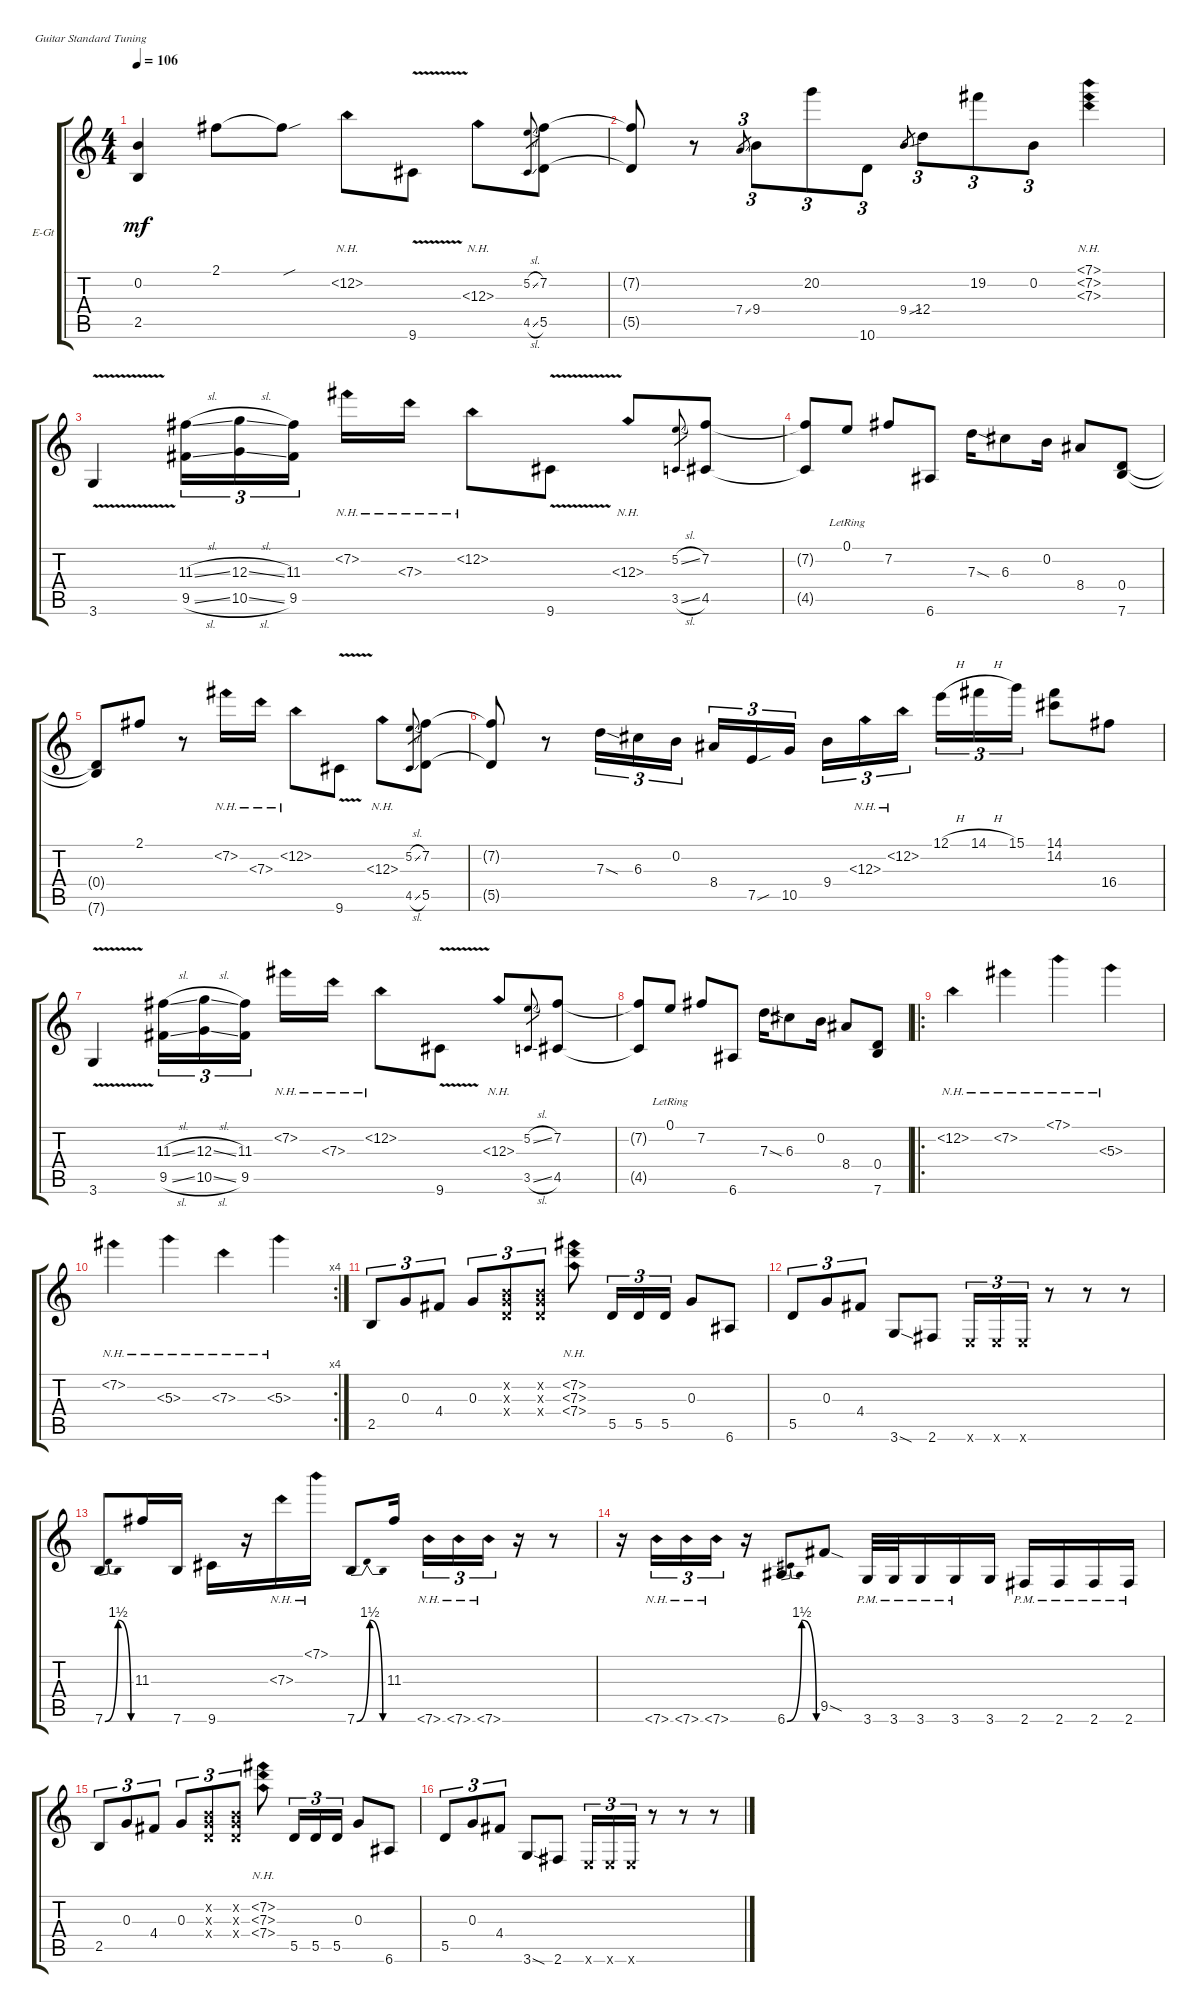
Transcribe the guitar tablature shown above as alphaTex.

\defaultSystemsLayout 4
\bracketExtendMode groupsimilarinstruments
\firstSystemTrackNameOrientation horizontal
\otherSystemsTrackNameOrientation horizontal
\track ("Electric Guitar" "E-Gt") {instrument electricguitarclean}
\staff {score tabs}
\tuning (E4 B3 G3 D3 A2 E2)
\ts (4 4)
\tempo 106
\clef g2
\ks c
(2.5 0.2).4{dy mf} 2.1.8 2.1{sou t}.8 12.2{nh}.8 9.6{v}.8 12.3{nh}.8 (4.5{sl} 5.2{sl}).8{gr} (7.2 5.5).8 |
(5.5{t} 7.2{t}).8 r.8 7.4{ss}.8{tu (3 2) gr} 9.4.8{tu (3 2)} 20.2.8{tu (3 2)} 10.6.8{tu (3 2)} 9.4{sou}.8{tu (3 2) gr} 12.4.8{tu (3 2)} 19.2.8{tu (3 2)} 0.2.8{tu (3 2)} (7.3{nh} 7.2{nh} 7.1{nh}).4 |
3.6{v}.4 (9.5{sl} 11.3{sl}).16{tu (3 2)} (10.5{sl} 12.3{sl}).16{tu (3 2)} (9.5 11.3).16{tu (3 2)} 7.2{nh}.16 7.3{nh}.16 12.2{nh}.8 9.6{v}.8 12.3{nh}.8 (3.5{sl} 5.2{sl}).8{gr} (7.2 4.5).8 |
(4.5{t} 7.2{t}).8 0.1{lr}.8 7.2.8 6.6.8 7.3{sod}.16 6.3.8 0.2.16 8.4.8 (7.6 0.4).8 |
(7.6{t} 0.4{t}).8 2.1.8 r.8 7.2{nh}.16 7.3{nh}.16 12.2{nh}.8 9.6{v}.8 12.3{nh}.8 (4.5{sl} 5.2{sl}).8{gr} (7.2 5.5).8 |
(5.5{t} 7.2{t}).8 r.8 7.3{sod}.16{tu (3 2)} 6.3.16{tu (3 2)} 0.2.16{tu (3 2)} 8.4.16{tu (3 2)} 7.5{sou}.16{tu (3 2)} 10.5.16{tu (3 2)} 9.4.16{tu (3 2)} 12.3{nh}.16{tu (3 2)} 12.2{nh}.16{tu (3 2)} 12.1{h}.16{tu (3 2)} 14.1{h}.16{tu (3 2)} 15.1.16{tu (3 2)} (14.1 14.2).8 16.4.8 |
3.6{v}.4 (9.5{sl} 11.3{sl}).16{tu (3 2)} (10.5{sl} 12.3{sl}).16{tu (3 2)} (9.5 11.3).16{tu (3 2)} 7.2{nh}.16 7.3{nh}.16 12.2{nh}.8 9.6{v}.8 12.3{nh}.8 (3.5{sl} 5.2{sl}).8{gr} (7.2 4.5).8 |
(4.5{t} 7.2{t}).8 0.1{lr}.8 7.2.8 6.6.8 7.3{sod}.16 6.3.8 0.2.16 8.4.8 (7.6 0.4).8 |
\ro
12.2{nh}.4 7.2{nh}.4 7.1{nh}.4 5.3{nh}.4 |
\rc 4
7.2{nh}.4 5.3{nh}.4 7.3{nh}.4 5.3{nh}.4 |
2.5.8{tu (3 2)} 0.3.8{tu (3 2)} 4.4.8{tu (3 2)} 0.3.8{tu (3 2)} (0.4{x} 0.3{x} 0.2{x}).8{tu (3 2)} (0.4{x} 0.3{x} 0.2{x}).8{tu (3 2)} (7.4{nh} 7.3{nh} 7.2{nh}).8 5.5.16{tu (3 2)} 5.5.16{tu (3 2)} 5.5.16{tu (3 2)} 0.3.8 6.6.8 |
5.5.8{tu (3 2)} 0.3.8{tu (3 2)} 4.4.8{tu (3 2)} 3.6{sod}.8 2.6.8 0.6{x}.16{tu (3 2)} 0.6{x}.16{tu (3 2)} 0.6{x}.16{tu (3 2)} r.8 r.8 r.8 |
7.6{be (bendrelease 0 0 10.2 6 10.799999999999999 6 30 0)}.8 11.3.16 7.6.16 9.6.16 r.16 7.3{nh}.16 7.1{nh}.16 7.6{be (bendrelease 0 0 11.4 6 11.4 6 30 0)}.8 11.3.16 7.6{nh}.16{tu (3 2)} 7.6{nh}.16{tu (3 2)} 7.6{nh}.16{tu (3 2)} r.16 r.8 |
r.16 7.6{nh}.16{tu (3 2)} 7.6{nh}.16{tu (3 2)} 7.6{nh}.16{tu (3 2)} r.16 6.6{be (bendrelease 0 0 9.6 6 10.2 6 30 0)}.8 9.5{sod}.8 3.6{pm}.32 3.6{pm}.32 3.6{pm}.16 3.6{pm}.16 3.6.16 2.6{pm}.16 2.6{pm}.16 2.6{pm}.16 2.6{pm}.16 |
2.5.8{tu (3 2)} 0.3.8{tu (3 2)} 4.4.8{tu (3 2)} 0.3.8{tu (3 2)} (0.4{x} 0.3{x} 0.2{x}).8{tu (3 2)} (0.4{x} 0.3{x} 0.2{x}).8{tu (3 2)} (7.4{nh} 7.3{nh} 7.2{nh}).8 5.5.16{tu (3 2)} 5.5.16{tu (3 2)} 5.5.16{tu (3 2)} 0.3.8 6.6.8 |
5.5.8{tu (3 2)} 0.3.8{tu (3 2)} 4.4.8{tu (3 2)} 3.6{sod}.8 2.6.8 0.6{x}.16{tu (3 2)} 0.6{x}.16{tu (3 2)} 0.6{x}.16{tu (3 2)} r.8 r.8 r.8
